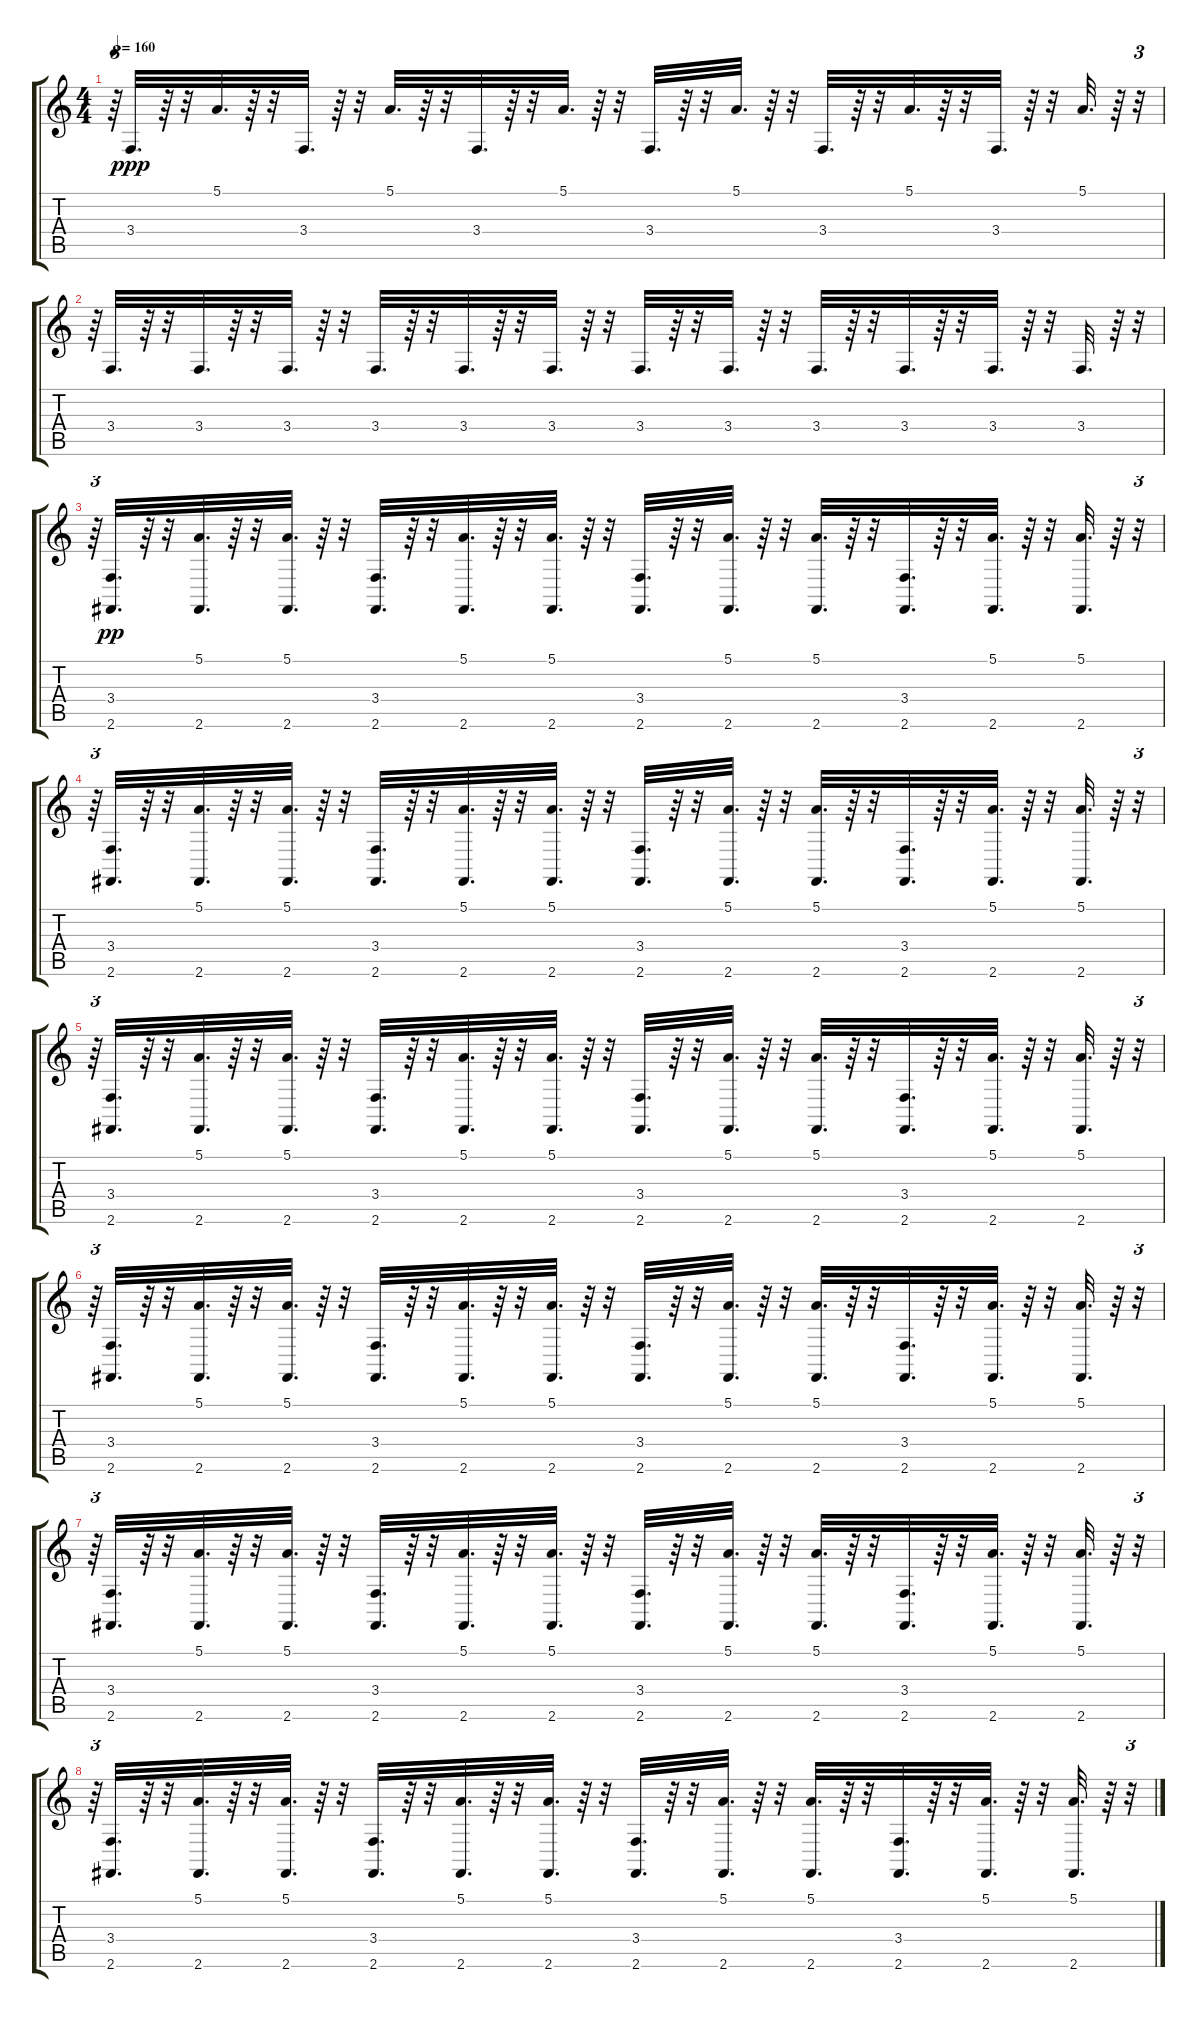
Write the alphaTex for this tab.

\track "" {instrument musicbox}
\staff {score tabs}
\tuning (E4 B3 G3 D3 A2 E2) {hide}
\ts (4 4)
\tempo 160
\clef g2
\ks c
r.64{tu (3 2) dy ppp} 3.4.32{d} r.64 r.32 5.1.32{d} r.64 r.32 3.4.32{d} r.64 r.32 5.1.32{d} r.64 r.32 3.4.32{d} r.64 r.32 5.1.32{d} r.64 r.32 3.4.32{d} r.64 r.32 5.1.32{d} r.64 r.32 3.4.32{d} r.64 r.32 5.1.32{d} r.64 r.32 3.4.32{d} r.64 r.32 5.1.32{d} r.64 r.32{tu (3 2)} |
r.64{tu (3 2)} 3.4.32{d} r.64 r.32 3.4.32{d} r.64 r.32 3.4.32{d} r.64 r.32 3.4.32{d} r.64 r.32 3.4.32{d} r.64 r.32 3.4.32{d} r.64 r.32 3.4.32{d} r.64 r.32 3.4.32{d} r.64 r.32 3.4.32{d} r.64 r.32 3.4.32{d} r.64 r.32 3.4.32{d} r.64 r.32 3.4.32{d} r.64 r.32{tu (3 2)} |
r.64{tu (3 2)} (3.4 2.6).32{d dy pp} r.64 r.32 (5.1 2.6).32{d} r.64 r.32 (5.1 2.6).32{d} r.64 r.32 (3.4 2.6).32{d} r.64 r.32 (5.1 2.6).32{d} r.64 r.32 (5.1 2.6).32{d} r.64 r.32 (3.4 2.6).32{d} r.64 r.32 (5.1 2.6).32{d} r.64 r.32 (5.1 2.6).32{d} r.64 r.32 (3.4 2.6).32{d} r.64 r.32 (5.1 2.6).32{d} r.64 r.32 (5.1 2.6).32{d} r.64 r.32{tu (3 2)} |
r.64{tu (3 2)} (3.4 2.6).32{d} r.64 r.32 (5.1 2.6).32{d} r.64 r.32 (5.1 2.6).32{d} r.64 r.32 (3.4 2.6).32{d} r.64 r.32 (5.1 2.6).32{d} r.64 r.32 (5.1 2.6).32{d} r.64 r.32 (3.4 2.6).32{d} r.64 r.32 (5.1 2.6).32{d} r.64 r.32 (5.1 2.6).32{d} r.64 r.32 (3.4 2.6).32{d} r.64 r.32 (5.1 2.6).32{d} r.64 r.32 (5.1 2.6).32{d} r.64 r.32{tu (3 2)} |
r.64{tu (3 2)} (3.4 2.6).32{d} r.64 r.32 (5.1 2.6).32{d} r.64 r.32 (5.1 2.6).32{d} r.64 r.32 (3.4 2.6).32{d} r.64 r.32 (5.1 2.6).32{d} r.64 r.32 (5.1 2.6).32{d} r.64 r.32 (3.4 2.6).32{d} r.64 r.32 (5.1 2.6).32{d} r.64 r.32 (5.1 2.6).32{d} r.64 r.32 (3.4 2.6).32{d} r.64 r.32 (5.1 2.6).32{d} r.64 r.32 (5.1 2.6).32{d} r.64 r.32{tu (3 2)} |
r.64{tu (3 2)} (3.4 2.6).32{d} r.64 r.32 (5.1 2.6).32{d} r.64 r.32 (5.1 2.6).32{d} r.64 r.32 (3.4 2.6).32{d} r.64 r.32 (5.1 2.6).32{d} r.64 r.32 (5.1 2.6).32{d} r.64 r.32 (3.4 2.6).32{d} r.64 r.32 (5.1 2.6).32{d} r.64 r.32 (5.1 2.6).32{d} r.64 r.32 (3.4 2.6).32{d} r.64 r.32 (5.1 2.6).32{d} r.64 r.32 (5.1 2.6).32{d} r.64 r.32{tu (3 2)} |
r.64{tu (3 2)} (3.4 2.6).32{d} r.64 r.32 (5.1 2.6).32{d} r.64 r.32 (5.1 2.6).32{d} r.64 r.32 (3.4 2.6).32{d} r.64 r.32 (5.1 2.6).32{d} r.64 r.32 (5.1 2.6).32{d} r.64 r.32 (3.4 2.6).32{d} r.64 r.32 (5.1 2.6).32{d} r.64 r.32 (5.1 2.6).32{d} r.64 r.32 (3.4 2.6).32{d} r.64 r.32 (5.1 2.6).32{d} r.64 r.32 (5.1 2.6).32{d} r.64 r.32{tu (3 2)} |
r.64{tu (3 2)} (3.4 2.6).32{d} r.64 r.32 (5.1 2.6).32{d} r.64 r.32 (5.1 2.6).32{d} r.64 r.32 (3.4 2.6).32{d} r.64 r.32 (5.1 2.6).32{d} r.64 r.32 (5.1 2.6).32{d} r.64 r.32 (3.4 2.6).32{d} r.64 r.32 (5.1 2.6).32{d} r.64 r.32 (5.1 2.6).32{d} r.64 r.32 (3.4 2.6).32{d} r.64 r.32 (5.1 2.6).32{d} r.64 r.32 (5.1 2.6).32{d} r.64 r.32{tu (3 2)}
